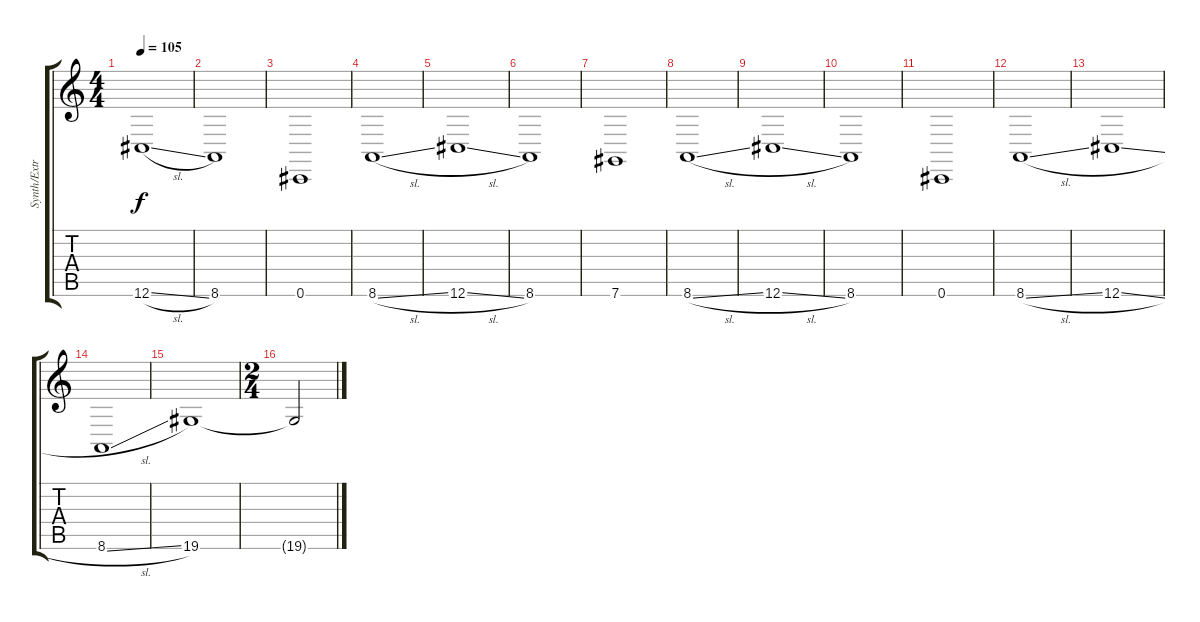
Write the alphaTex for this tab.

\track ("Synth/Extra Guitar I/Vocals" "Synth/Extr") {instrument pad3polysynth}
\staff {score tabs}
\tuning (Db4 Ab3 E3 B2 Gb2 Db2) {hide}
\ts (4 4)
\tempo 105
\clef g2
\ks c
12.6{sl}.1{dy f} |
8.6.1 |
0.6.1 |
8.6{sl}.1 |
12.6{sl}.1 |
8.6.1 |
7.6.1 |
8.6{sl}.1 |
12.6{sl}.1 |
8.6.1 |
0.6.1 |
8.6{sl}.1 |
12.6{sl}.1 |
8.6{sl}.1 |
19.6.1{volume 0} |
\ts (2 4)
19.6{t}.2
